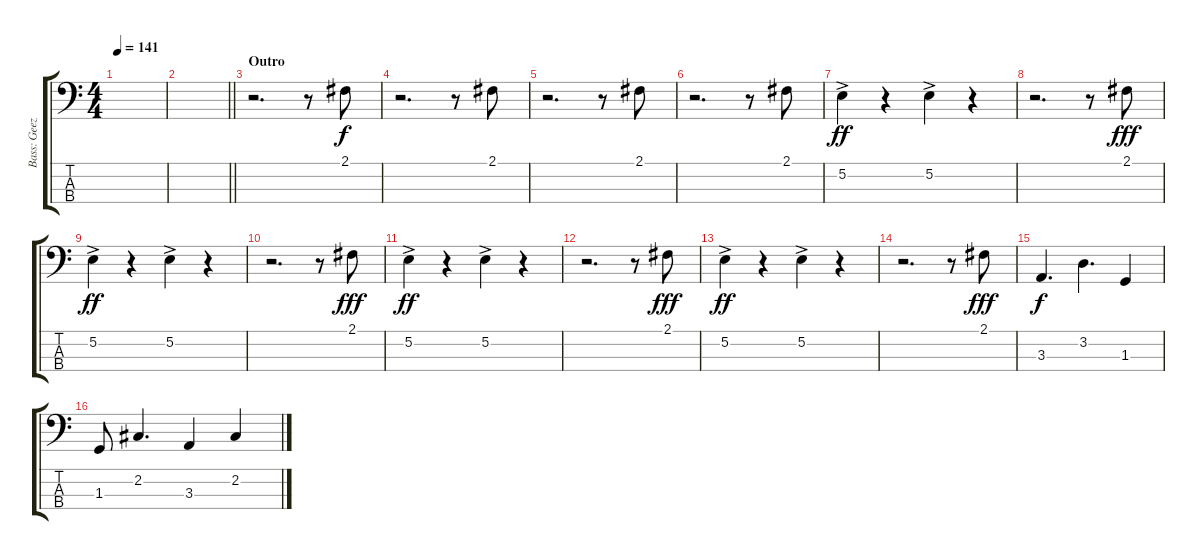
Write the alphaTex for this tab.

\track ("Bass: Geezer" "Bass: Geez") {instrument electricbassfinger}
\staff {score tabs}
\tuning (E2 B1 Gb1 Db1) {hide}
\ts (4 4)
\tempo 141
\clef f4
\ks c
|
\barLineRight lightlight
|
\section ("" "Outro")
r.2{d} r.8 2.1.8 |
r.2{d} r.8 2.1.8 |
r.2{d} r.8 2.1.8 |
r.2{d} r.8 2.1.8 |
5.2{ac}.4{dy ff} r.4 5.2{ac}.4 r.4 |
r.2{d} r.8 2.1.8{dy fff} |
5.2{ac}.4{dy ff} r.4 5.2{ac}.4 r.4 |
r.2{d} r.8 2.1.8{dy fff} |
5.2{ac}.4{dy ff} r.4 5.2{ac}.4 r.4 |
r.2{d} r.8 2.1.8{dy fff} |
5.2{ac}.4{dy ff} r.4 5.2{ac}.4 r.4 |
r.2{d} r.8 2.1.8{dy fff} |
3.3.4{d dy f} 3.2.4{d} 1.3.4 |
1.3.8 2.2.4{d} 3.3.4 2.2.4
